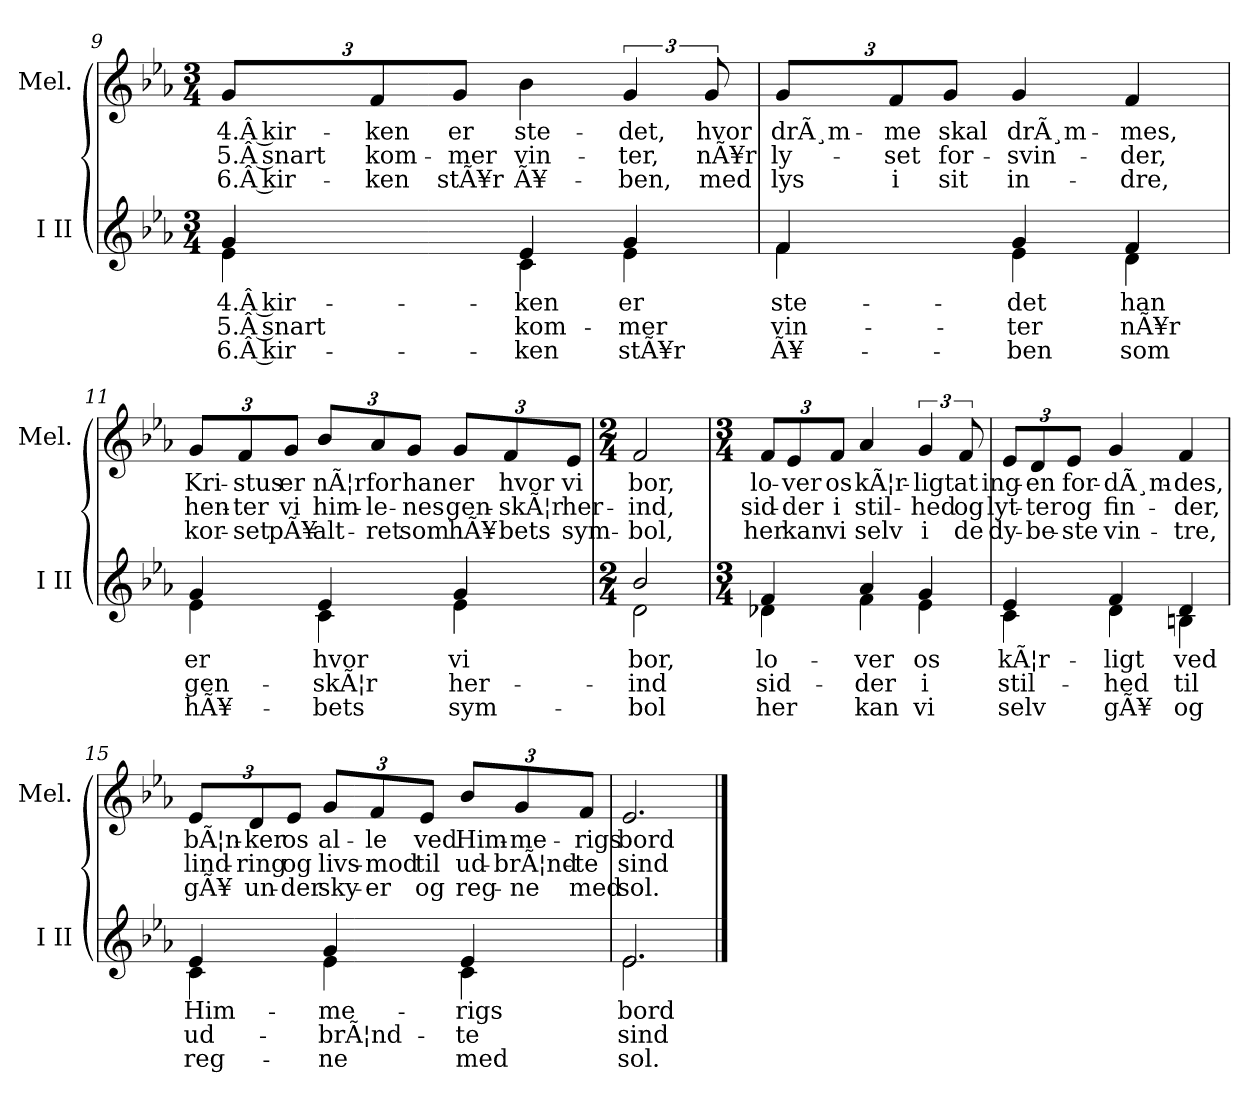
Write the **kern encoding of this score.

**kern	**text	**text	**text	**kern	**text	**text	**text
*part2	*part2	*part2	*part2	*part1	*part1	*part1	*part1
*staff2	*staff2	*staff2	*staff2	*staff1	*staff1	*staff1	*staff1
*I"I II	*	*	*	*I"Mel.	*	*	*
*I'I II	*	*	*	*I'Mel.	*	*	*
!!LO:PB:g=z
*clefG2	*	*	*	*clefG2	*	*	*
*k[b-e-a-]	*	*	*	*k[b-e-a-]	*	*	*
*M3/4	*	*	*	*M3/4	*	*	*
=9	=9	=9	=9	=9	=9	=9	=9
*^	*	*	*	*	*	*	*
*	*	*	*	*	*Xbrackettup	*	*	*
4g/	4e-\	4.Â kir-	5.Â snart	6.Â kir-	12g/L	4.Â kir-	5.Â snart	6.Â kir-
.	.	.	.	.	12f/	-ken	kom-	-ken
.	.	.	.	.	12g/J	er	-mer	stÃ¥r
4e-/	4c\	-ken	kom-	-ken	4b-\	ste-	vin-	Ã¥-
*	*	*	*	*	*brackettup	*	*	*
4g/	4e-\	er	-mer	stÃ¥r	6g/	-det,	-ter,	-ben,
.	.	.	.	.	12g/	hvor	nÃ¥r	med
=10	=10	=10	=10	=10	=10	=10	=10	=10
*	*	*	*	*	*Xbrackettup	*	*	*
4f/	4f\	ste-	vin-	Ã¥-	12g/L	drÃ¸m-	ly-	lys
.	.	.	.	.	12f/	-me	-set	i
.	.	.	.	.	12g/J	skal	for-	sit
4g/	4e-\	-det	-ter	-ben	4g/	drÃ¸m-	-svin-	in-
4f/	4d\	han	nÃ¥r	som	4f/	-mes,	-der,	-dre,
!!LO:LB:g=z
=11	=11	=11	=11	=11	=11	=11	=11	=11
4g/	4e-\	er	gen-	hÃ¥-	12g/L	Kri-	hen-	kor-
.	.	.	.	.	12f/	-stus	-ter	-set
.	.	.	.	.	12g/J	er	vi	pÃ¥
4e-/	4c\	hvor	-skÃ¦r	-bets	12b-/L	nÃ¦r	him-	alt-
.	.	.	.	.	12a-/	for	-le-	-ret
.	.	.	.	.	12g/J	han	-nes	som
4g/	4e-\	vi	her-	sym-	12g/L	er	gen-	hÃ¥-
.	.	.	.	.	12f/	hvor	-skÃ¦r	-bets
.	.	.	.	.	12e-/J	vi	her-	sym-
=12	=12	=12	=12	=12	=12	=12	=12	=12
*M2/4	*	*	*	*	*M2/4	*	*	*
2b-/	2d\	bor,	-ind	-bol	2f/	bor,	-ind,	-bol,
=13	=13	=13	=13	=13	=13	=13	=13	=13
*M3/4	*	*	*	*	*M3/4	*	*	*
4f/	4d-X\	lo-	sid-	her	12f/L	lo-	sid-	her
.	.	.	.	.	12e-/	-ver	-der	kan
.	.	.	.	.	12f/J	os	i	vi
4a-/	4f\	-ver	-der	kan	4a-/	kÃ¦r-	stil-	selv
*	*	*	*	*	*brackettup	*	*	*
4g/	4e-\	os	i	vi	6g/	-ligt	-hed	i
.	.	.	.	.	12f/	at	og	de
!!LO:LB:g=z
=14	=14	=14	=14	=14	=14	=14	=14	=14
*	*	*	*	*	*Xbrackettup	*	*	*
4e-/	4c\	kÃ¦r-	stil-	selv	12e-/L	ing-	lyt-	dy-
.	.	.	.	.	12d/	-en	-ter	-be-
.	.	.	.	.	12e-/J	for-	og	-ste
4f/	4d\	-ligt	-hed	gÃ¥	4g/	-dÃ¸m-	fin-	vin-
4d/	4Bn\	ved	til	og	4f/	-des,	-der,	-tre,
=15	=15	=15	=15	=15	=15	=15	=15	=15
4e-/	4c\	Him-	ud-	reg-	12e-/L	bÃ¦n-	lind-	gÃ¥
.	.	.	.	.	12d/	-ker	-ring	un-
.	.	.	.	.	12e-/J	os	og	-der
4g/	4e-\	-me-	-brÃ¦nd-	-ne	12g/L	al-	livs-	sky-
.	.	.	.	.	12f/	-le	-mod	-er
.	.	.	.	.	12e-/J	ved	til	og
4e-/	4c\	-rigs	-te	med	12b-/L	Him-	ud-	reg-
.	.	.	.	.	12g/	-me-	-brÃ¦nd-	-ne
.	.	.	.	.	12f/J	-rigs	-te	med
=16	=16	=16	=16	=16	=16	=16	=16	=16
2.e-/	2.e-\	bord	sind	sol.	2.e-/	bord	sind	sol.
*v	*v	*	*	*	*	*	*	*
==	==	==	==	==	==	==	==
*-	*-	*-	*-	*-	*-	*-	*-
